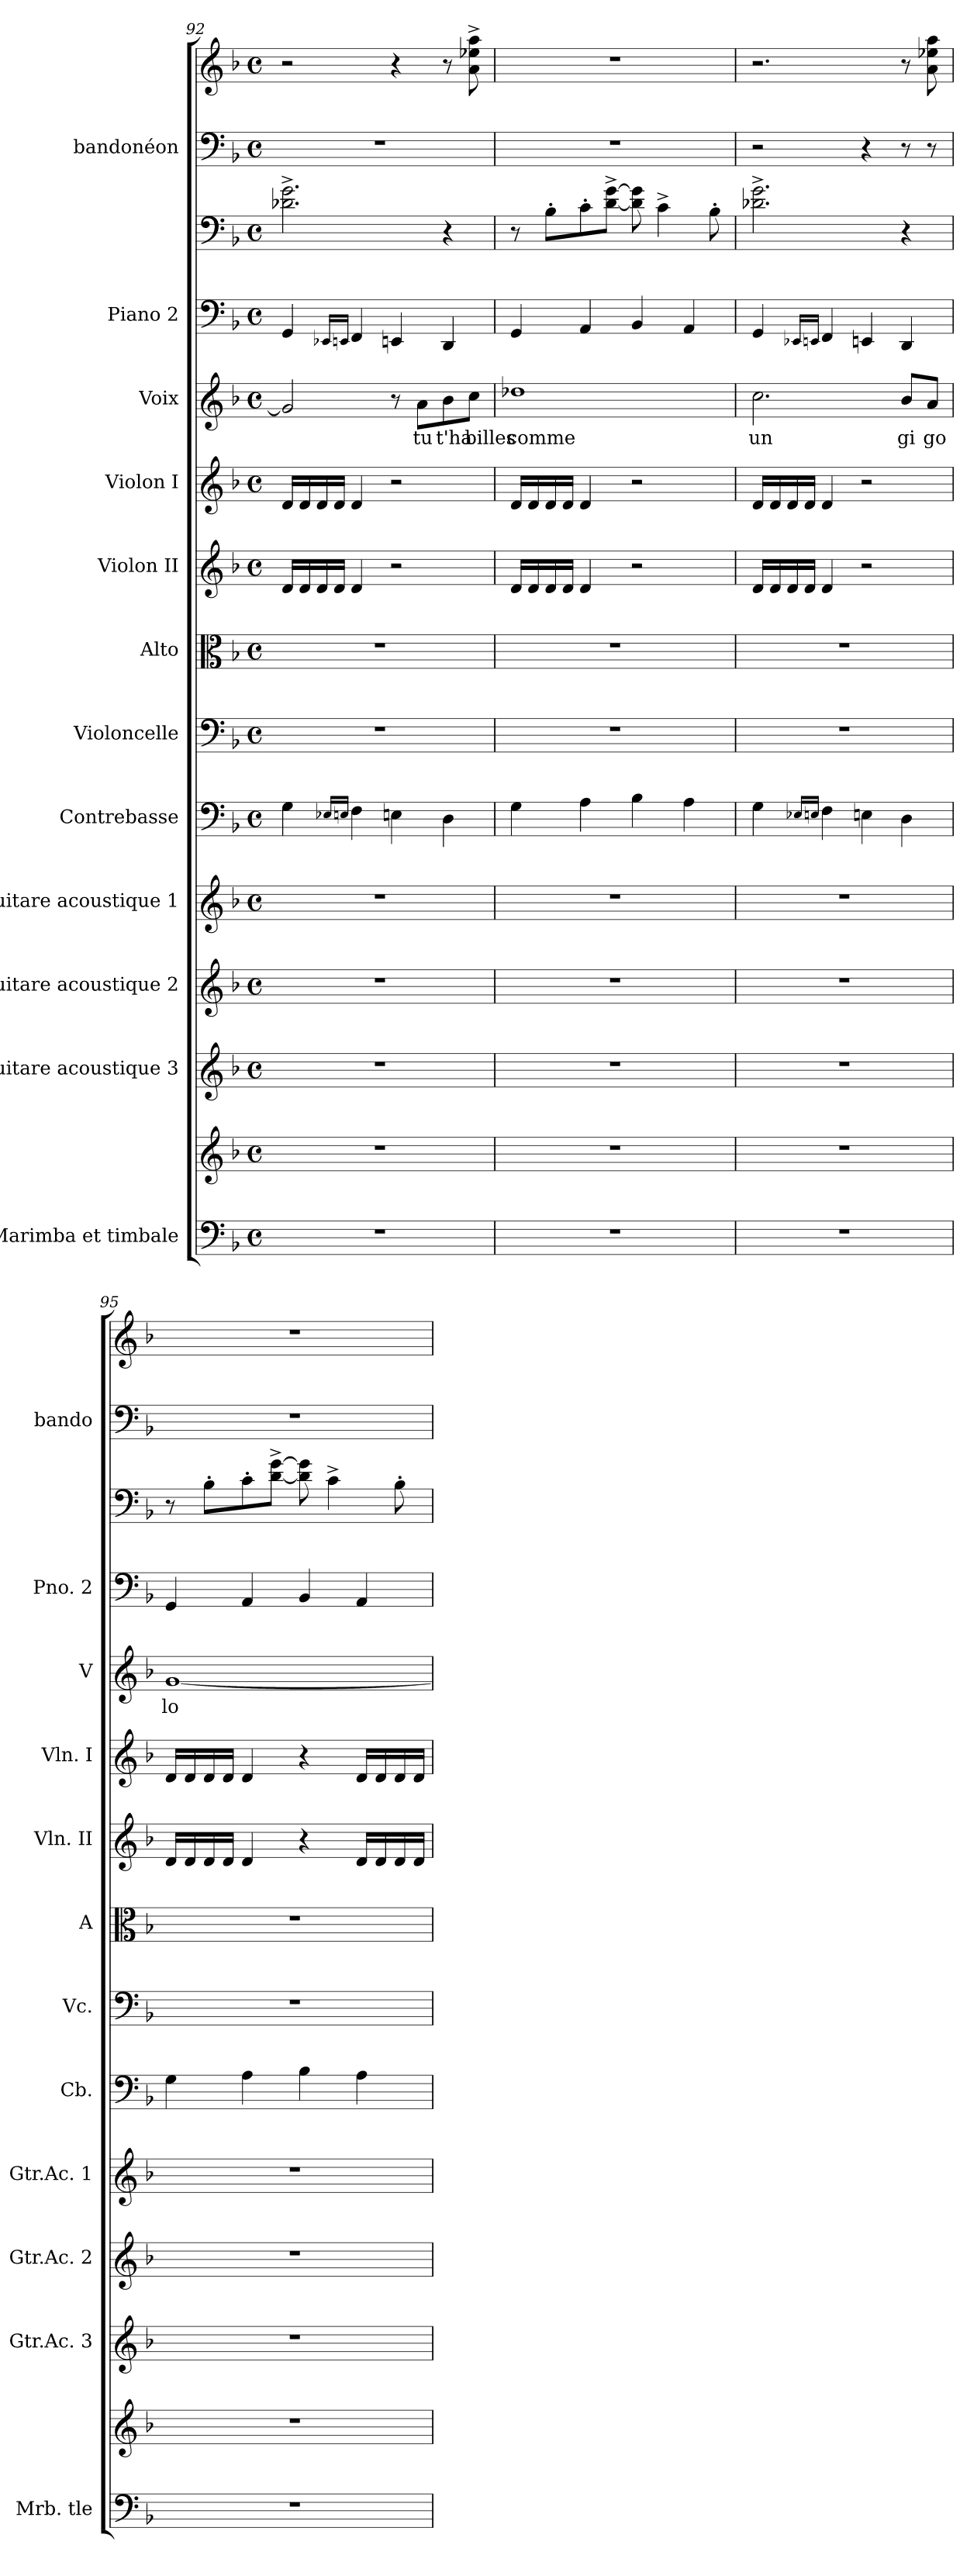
**kern	**kern	**kern	**kern	**kern	**kern	**kern	**kern	**kern	**kern	**kern	**text	**kern	**kern	**kern	**kern
*part12	*part12	*part11	*part10	*part9	*part8	*part7	*part6	*part5	*part4	*part3	*part3	*part2	*part2	*part1	*part1
*staff15	*staff14	*staff13	*staff12	*staff11	*staff10	*staff9	*staff8	*staff7	*staff6	*staff5	*staff5	*staff4	*staff3	*staff2	*staff1
*I"Marimba et timbale	*	*I"Guitare acoustique 3	*I"Guitare acoustique 2	*I"Guitare acoustique 1	*I"Contrebasse	*I"Violoncelle	*I"Alto	*I"Violon II	*I"Violon I	*I"Voix	*	*I"Piano 2	*	*I"bandonéon	*
*I'Mrb. tle	*	*I'Gtr.Ac. 3	*I'Gtr.Ac. 2	*I'Gtr.Ac. 1	*I'Cb.	*I'Vc.	*I'A	*I'Vln. II	*I'Vln. I	*I'V	*	*I'Pno. 2	*	*I'bando	*
*clefF4	*clefG2	*clefG2	*clefG2	*clefG2	*clefF4	*clefF4	*clefC3	*clefG2	*clefG2	*clefG2	*	*clefF4	*clefF4	*clefF4	*clefG2
*	*	*ITrd7c12	*ITrd7c12	*ITrd7c12	*ITrd7c12	*	*	*	*	*	*	*	*	*	*
*k[b-]	*k[b-]	*k[b-]	*k[b-]	*k[b-]	*k[b-]	*k[b-]	*k[b-]	*k[b-]	*k[b-]	*k[b-]	*	*k[b-]	*k[b-]	*k[b-]	*k[b-]
*d:	*d:	*d:	*d:	*d:	*d:	*d:	*d:	*d:	*d:	*d:	*	*d:	*d:	*d:	*d:
*M4/4	*M4/4	*M4/4	*M4/4	*M4/4	*M4/4	*M4/4	*M4/4	*M4/4	*M4/4	*M4/4	*	*M4/4	*M4/4	*M4/4	*M4/4
*met(c)	*met(c)	*met(c)	*met(c)	*met(c)	*met(c)	*met(c)	*met(c)	*met(c)	*met(c)	*met(c)	*	*met(c)	*met(c)	*met(c)	*met(c)
=92	=92	=92	=92	=92	=92	=92	=92	=92	=92	=92	=92	=92	=92	=92	=92
1r	1r	1r	1r	1r	4GG\	1r	1r	16d/LL	16d/LL	2g/]	.	4GG/	2.d-X\^> 2.g\^>	1r	2r
.	.	.	.	.	.	.	.	16d/	16d/	.	.	.	.	.	.
.	.	.	.	.	.	.	.	16d/	16d/	.	.	.	.	.	.
.	.	.	.	.	.	.	.	16d/JJ	16d/JJ	.	.	.	.	.	.
.	.	.	.	.	16qEE-X/LL	.	.	.	.	.	.	16qEE-X/LL	.	.	.
.	.	.	.	.	16qEEn/JJ	.	.	.	.	.	.	16qEEn/JJ	.	.	.
.	.	.	.	.	4FF\	.	.	4d/	4d/	.	.	4FF/	.	.	.
.	.	.	.	.	4EE\	.	.	2r	2r	8r	.	4EE/	.	.	4r
!	!	!	!	!	!	!	!	!	!	!	!LO:LY:b	!	!	!	!
.	.	.	.	.	.	.	.	.	.	8a\L	tu	.	.	.	.
!	!	!	!	!	!	!	!	!	!	!	!LO:LY:b	!	!	!	!
.	.	.	.	.	4DD\	.	.	.	.	8b-\	t'ha	4DD/	4r	.	8r
!	!	!	!	!	!	!	!	!	!	!	!LO:LY:b	!	!	!	!
.	.	.	.	.	.	.	.	.	.	8cc\J	billes	.	.	.	8a\^> 8ee-X\^> 8aa\^>
!!LO:LB:g=z
=93	=93	=93	=93	=93	=93	=93	=93	=93	=93	=93	=93	=93	=93	=93	=93
!	!	!	!	!	!	!	!	!	!	!	!LO:LY:b	!	!	!	!
1r	1r	1r	1r	1r	4GG\	1r	1r	16d/LL	16d/LL	1dd-X	comme	4GG/	8r	1r	1r
.	.	.	.	.	.	.	.	16d/	16d/	.	.	.	.	.	.
.	.	.	.	.	.	.	.	16d/	16d/	.	.	.	8B-'>\L	.	.
.	.	.	.	.	.	.	.	16d/JJ	16d/JJ	.	.	.	.	.	.
.	.	.	.	.	4AA\	.	.	4d/	4d/	.	.	4AA/	8c'>\	.	.
.	.	.	.	.	.	.	.	.	.	.	.	.	[8d\^> [8g\^>J	.	.
.	.	.	.	.	4BB-\	.	.	2r	2r	.	.	4BB-/	8d\] 8g\]	.	.
.	.	.	.	.	.	.	.	.	.	.	.	.	4c^>\	.	.
.	.	.	.	.	4AA\	.	.	.	.	.	.	4AA/	.	.	.
.	.	.	.	.	.	.	.	.	.	.	.	.	8B-'>\	.	.
=94	=94	=94	=94	=94	=94	=94	=94	=94	=94	=94	=94	=94	=94	=94	=94
!	!	!	!	!	!	!	!	!	!	!	!LO:LY:b	!	!	!	!
1r	1r	1r	1r	1r	4GG\	1r	1r	16d/LL	16d/LL	2.cc\	un	4GG/	2.d-X\^> 2.g\^>	2r	2.r
.	.	.	.	.	.	.	.	16d/	16d/	.	.	.	.	.	.
.	.	.	.	.	.	.	.	16d/	16d/	.	.	.	.	.	.
.	.	.	.	.	.	.	.	16d/JJ	16d/JJ	.	.	.	.	.	.
.	.	.	.	.	16qEE-X/LL	.	.	.	.	.	.	16qEE-X/LL	.	.	.
.	.	.	.	.	16qEEn/JJ	.	.	.	.	.	.	16qEEn/JJ	.	.	.
.	.	.	.	.	4FF\	.	.	4d/	4d/	.	.	4FF/	.	.	.
.	.	.	.	.	4EE\	.	.	2r	2r	.	.	4EE/	.	4r	.
!	!	!	!	!	!	!	!	!	!	!	!LO:LY:b	!	!	!	!
.	.	.	.	.	4DD\	.	.	.	.	8b-/L	gi	4DD/	4r	8r	8r
!	!	!	!	!	!	!	!	!	!	!	!LO:LY:b	!	!	!	!
.	.	.	.	.	.	.	.	.	.	8a/J	go	.	.	8r	8a\Z 8ee-X\Z 8aa\Z
=95	=95	=95	=95	=95	=95	=95	=95	=95	=95	=95	=95	=95	=95	=95	=95
!	!	!	!	!	!	!	!	!	!	!	!LO:LY:b	!	!	!	!
1r	1r	1r	1r	1r	4GG\	1r	1r	16d/LL	16d/LL	[1g	lo	4GG/	8r	1r	1r
.	.	.	.	.	.	.	.	16d/	16d/	.	.	.	.	.	.
.	.	.	.	.	.	.	.	16d/	16d/	.	.	.	8B-'>\L	.	.
.	.	.	.	.	.	.	.	16d/JJ	16d/JJ	.	.	.	.	.	.
.	.	.	.	.	4AA\	.	.	4d/	4d/	.	.	4AA/	8c'>\	.	.
.	.	.	.	.	.	.	.	.	.	.	.	.	[8d\^> [8g\^>J	.	.
.	.	.	.	.	4BB-\	.	.	4r	4r	.	.	4BB-/	8d\] 8g\]	.	.
.	.	.	.	.	.	.	.	.	.	.	.	.	4c^>\	.	.
.	.	.	.	.	4AA\	.	.	16d/LL	16d/LL	.	.	4AA/	.	.	.
.	.	.	.	.	.	.	.	16d/	16d/	.	.	.	.	.	.
.	.	.	.	.	.	.	.	16d/	16d/	.	.	.	8B-'>\	.	.
.	.	.	.	.	.	.	.	16d/JJ	16d/JJ	.	.	.	.	.	.
=	=	=	=	=	=	=	=	=	=	=	=	=	=	=	=
*-	*-	*-	*-	*-	*-	*-	*-	*-	*-	*-	*-	*-	*-	*-	*-
